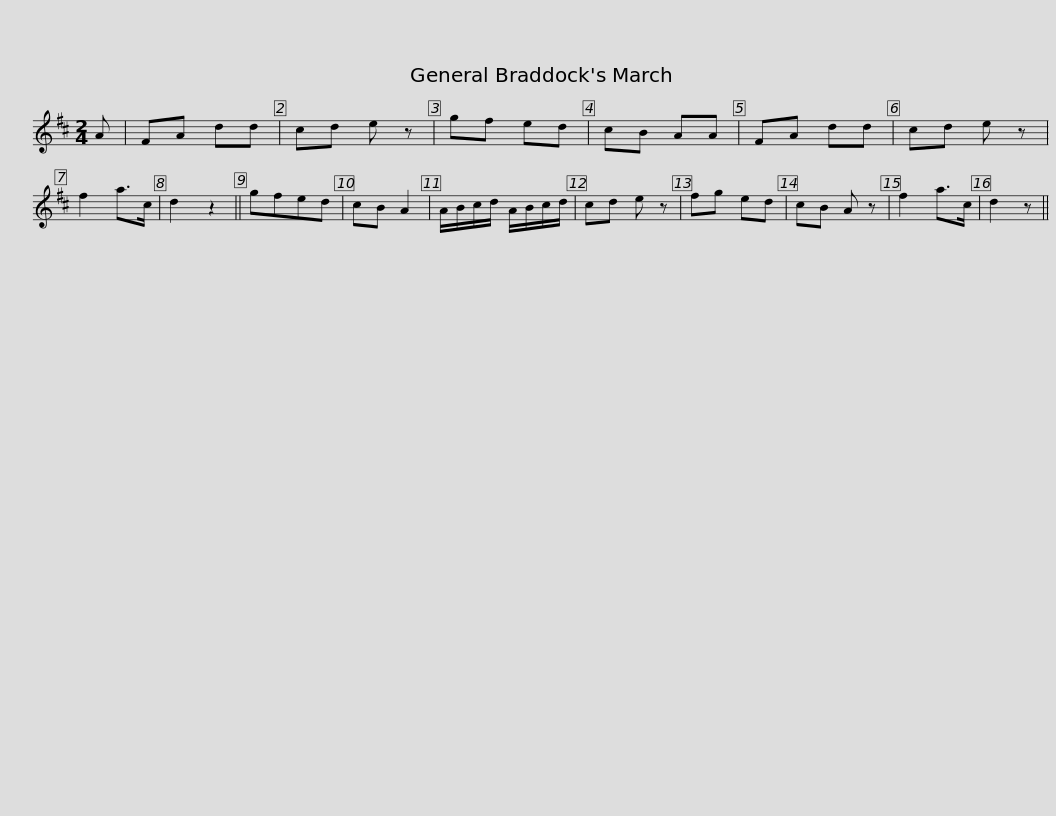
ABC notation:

X:1
L:1/8
M:2/4
I:linebreak $
K:D
V:1 treble
V:1
 A | FA dd | cd e z | gf ed | cB AA | %5
 FA dd | cd e z | f2 a>c | d2 z2 || gfed | %10
 cB A2 |$ A/B/c/d/ A/B/c/d/ | cd e z | fg ed | cB A z | %15
 f2 a>c | d2 z || %17
